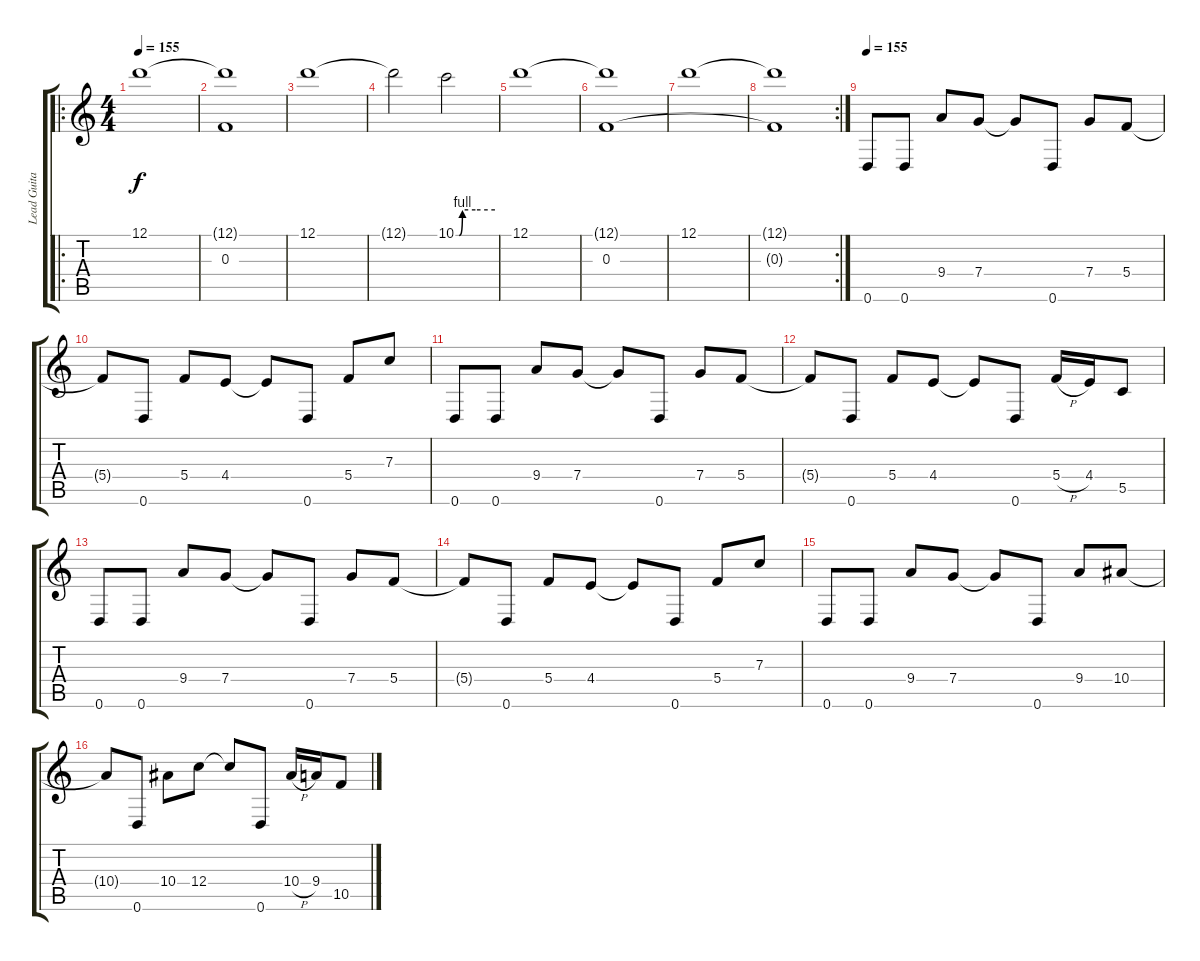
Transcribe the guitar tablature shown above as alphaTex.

\track ("Lead Guitar (Sami Yli-Sirnio)" "Lead Guita") {instrument distortionguitar}
\staff {score tabs}
\tuning (D4 A3 F3 C3 G2 D2) {hide}
\ro
\ts (4 4)
\tempo 155
\clef g2
\ks c
12.1.1{dy f} |
(12.1{t} 0.3).1 |
12.1.1 |
12.1{t}.2 10.1{be (custom 0 0 5 0 10 4 30 4 60 4)}.2 |
12.1.1 |
(12.1{t} 0.3).1 |
12.1.1 |
\rc 2
(12.1{t} 0.3{t}).1 |
\tempo 155
0.6.8 0.6.8 9.4.8 7.4.8 7.4{t}.8 0.6.8 7.4.8 5.4.8 |
5.4{t}.8 0.6.8 5.4.8 4.4.8 4.4{t}.8 0.6.8 5.4.8 7.3.8 |
0.6.8 0.6.8 9.4.8 7.4.8 7.4{t}.8 0.6.8 7.4.8 5.4.8 |
5.4{t}.8 0.6.8 5.4.8 4.4.8 4.4{t}.8 0.6.8 5.4{h}.16 4.4.16 5.5.8 |
0.6.8 0.6.8 9.4.8 7.4.8 7.4{t}.8 0.6.8 7.4.8 5.4.8 |
5.4{t}.8 0.6.8 5.4.8 4.4.8 4.4{t}.8 0.6.8 5.4.8 7.3.8 |
0.6.8 0.6.8 9.4.8 7.4.8 7.4{t}.8 0.6.8 9.4.8 10.4.8 |
10.4{t}.8 0.6.8 10.4.8 12.4.8 12.4{t}.8 0.6.8 10.4{h}.16 9.4.16 10.5.8
